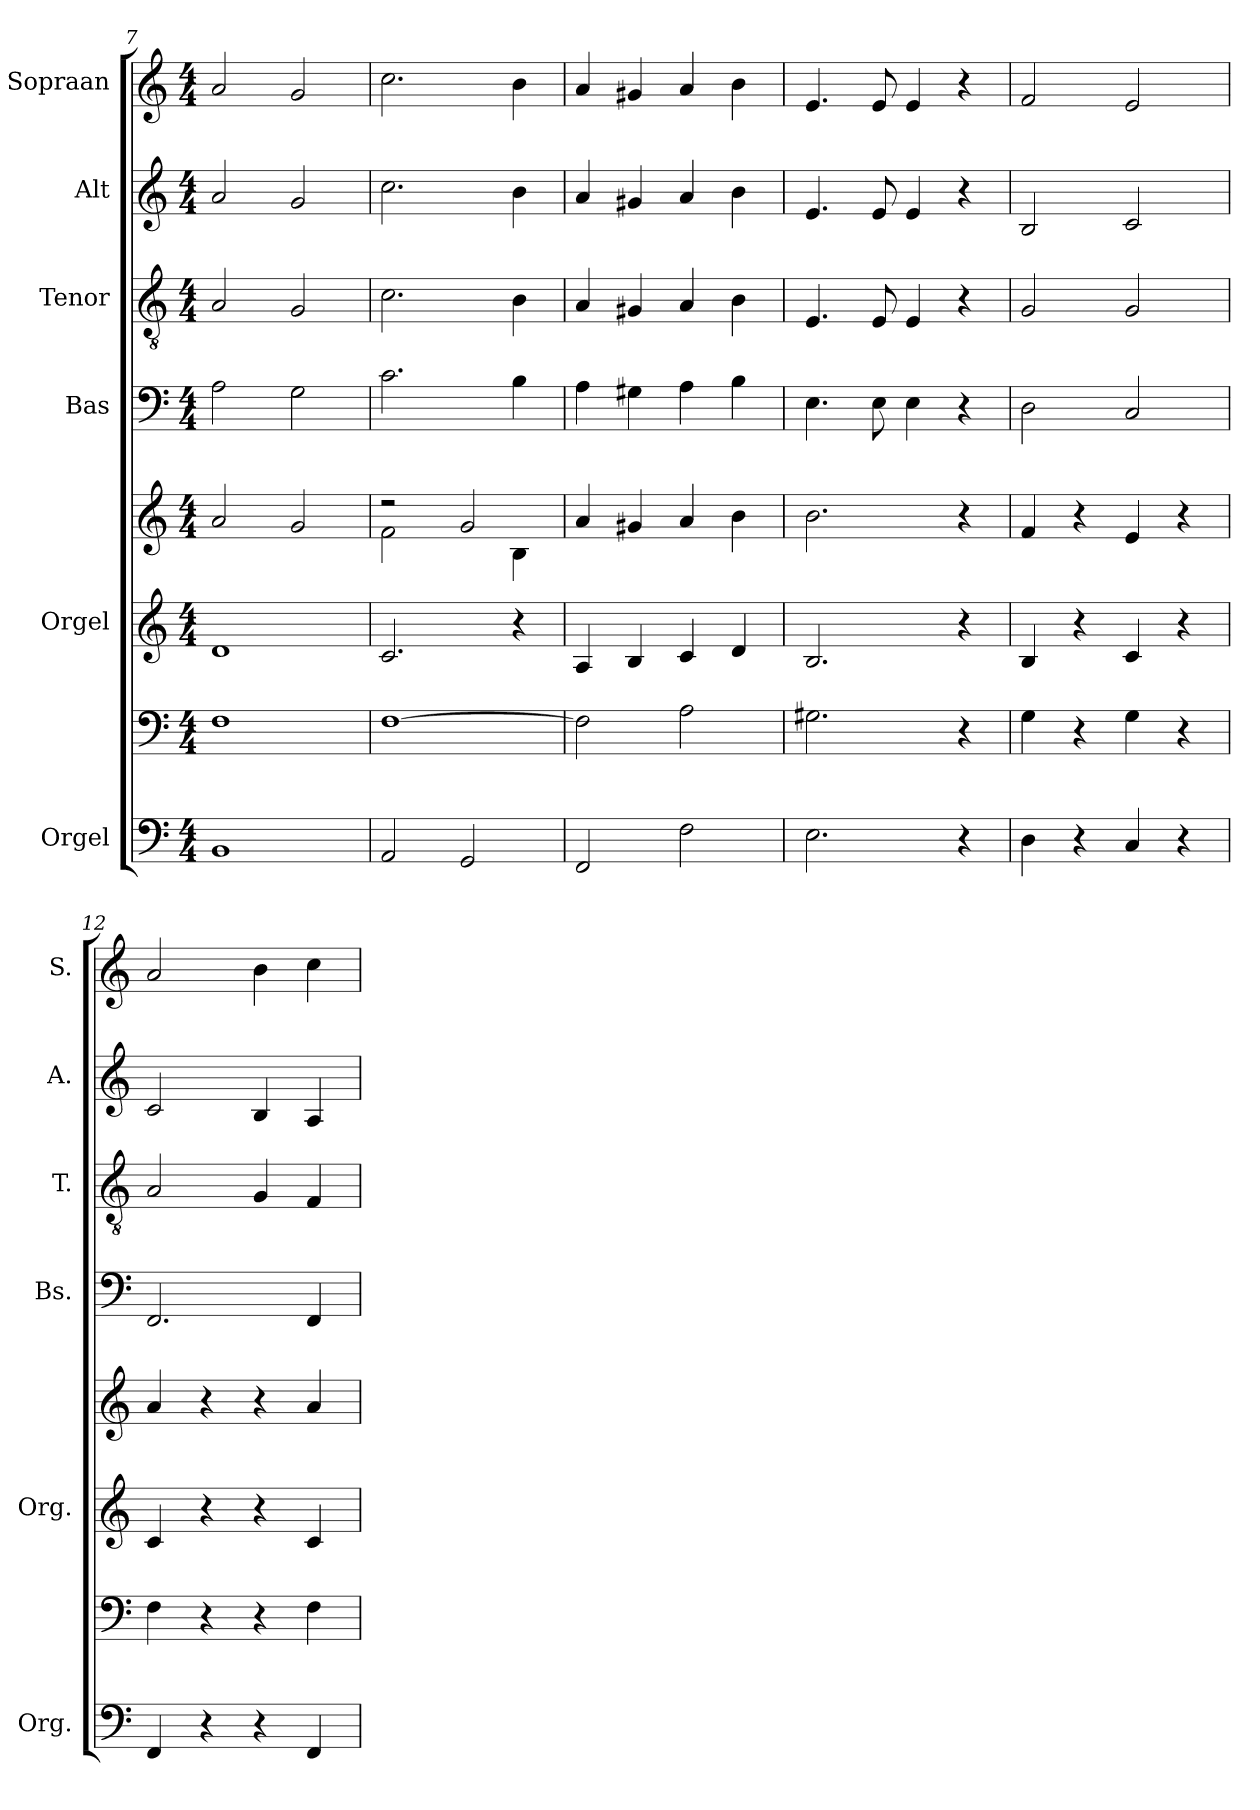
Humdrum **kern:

**kern	**kern	**kern	**kern	**kern	**kern	**kern	**kern
*part6	*part6	*part5	*part5	*part4	*part3	*part2	*part1
*staff8	*staff7	*staff6	*staff5	*staff4	*staff3	*staff2	*staff1
*I"Orgel	*	*I"Orgel	*	*I"Bas	*I"Tenor	*I"Alt	*I"Sopraan
*I'Org.	*	*I'Org.	*	*I'Bs.	*I'T.	*I'A.	*I'S.
*clefF4	*clefF4	*clefG2	*clefG2	*clefF4	*clefGv2	*clefG2	*clefG2
*k[]	*k[]	*k[]	*k[]	*k[]	*k[]	*k[]	*k[]
*M4/4	*M4/4	*M4/4	*M4/4	*M4/4	*M4/4	*M4/4	*M4/4
=7	=7	=7	=7	=7	=7	=7	=7
1BB	1F	1d	2a/	2A\	2A/	2a/	2a/
.	.	.	2g/	2G\	2G/	2g/	2g/
=8	=8	=8	=8	=8	=8	=8	=8
*	*	*	*^	*	*	*	*
2AA/	[1F	2.c/	2r	2f\	2.c\	2.c\	2.cc\	2.cc\
2GG/	.	.	2g/	4ryy	.	.	.	.
.	.	4r	.	4B\	4B\	4B\	4b\	4b\
*	*	*	*v	*v	*	*	*	*
!!LO:PB:g=z
=9	=9	=9	=9	=9	=9	=9	=9
2FF/	2F\]	4A/	4a/	4A\	4A/	4a/	4a/
.	.	4B/	4g#X/	4G#X\	4G#X/	4g#X/	4g#X/
2F\	2A\	4c/	4a/	4A\	4A/	4a/	4a/
.	.	4d/	4b\	4B\	4B\	4b\	4b\
=10	=10	=10	=10	=10	=10	=10	=10
2.E\	2.G#X\	2.B/	2.b\	4.E\	4.E/	4.e/	4.e/
.	.	.	.	8E\	8E/	8e/	8e/
.	.	.	.	4E\	4E/	4e/	4e/
4r	4r	4r	4r	4r	4r	4r	4r
=11	=11	=11	=11	=11	=11	=11	=11
4D\	4G\	4B/	4f/	2D\	2G/	2B/	2f/
4r	4r	4r	4r	.	.	.	.
4C/	4G\	4c/	4e/	2C/	2G/	2c/	2e/
4r	4r	4r	4r	.	.	.	.
=12	=12	=12	=12	=12	=12	=12	=12
4FF/	4F\	4c/	4a/	2.FF/	2A/	2c/	2a/
4r	4r	4r	4r	.	.	.	.
4r	4r	4r	4r	.	4G/	4B/	4b\
4FF/	4F\	4c/	4a/	4FF/	4F/	4A/	4cc\
=	=	=	=	=	=	=	=
*-	*-	*-	*-	*-	*-	*-	*-
